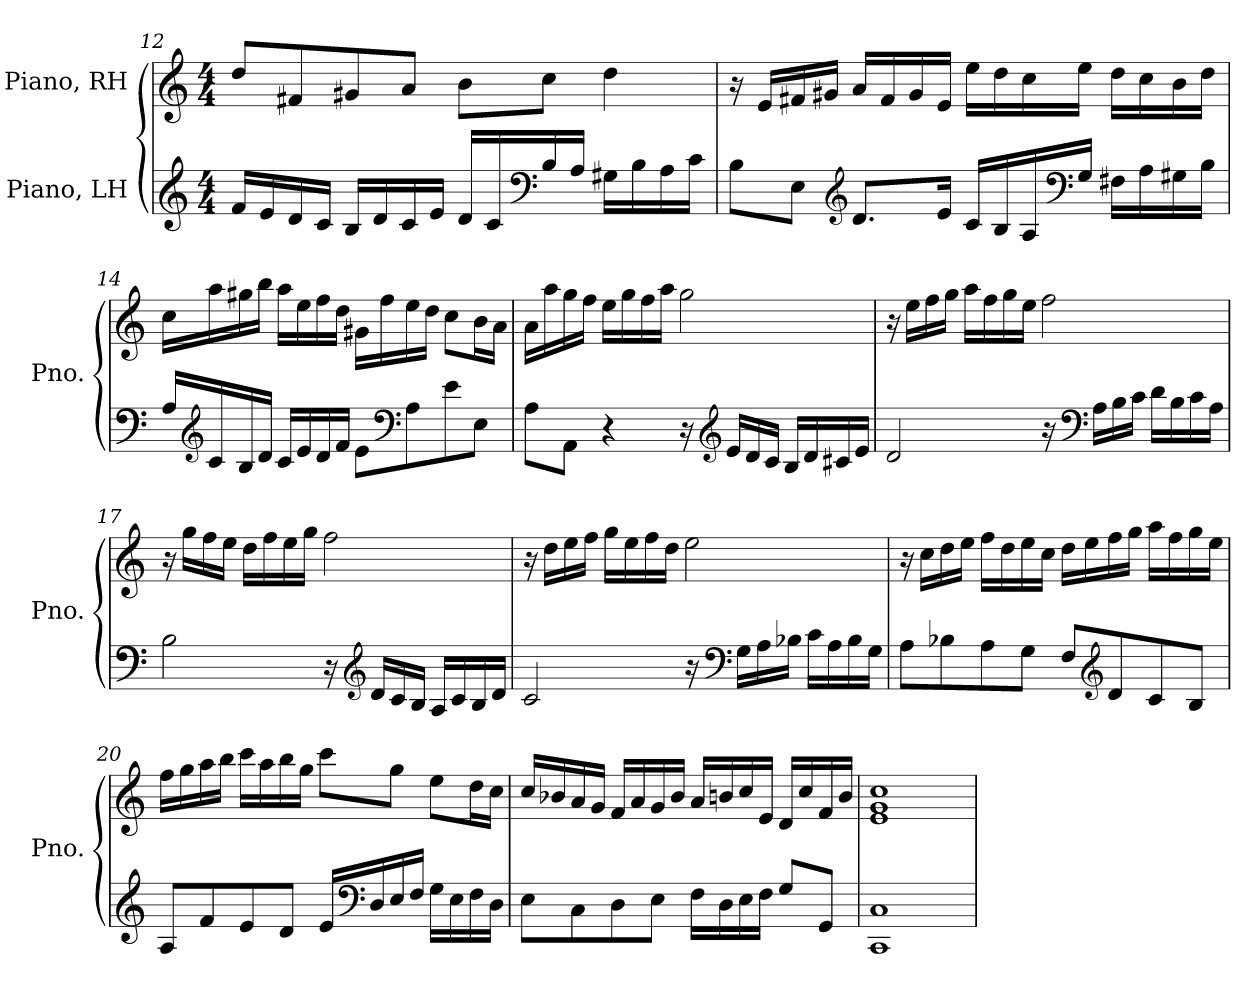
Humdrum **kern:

**kern	**kern
*part2	*part1
*staff2	*staff1
*I"Piano, LH	*I"Piano, RH
*I'Pno.	*I'Pno.
*clefG2	*clefG2
*k[]	*k[]
*M4/4	*M4/4
=12	=12
16f/LL	8dd/L
16e/	.
16d/	8f#X/
16c/JJ	.
16B/LL	8g#X/
16d/	.
16c/	8a/J
16e/JJ	.
16d/LL	8b\L
16c/	.
*clefF4	*
16B/	8cc\J
16A/JJ	.
16G#X\LL	4dd\
16B\	.
16A\	.
16c\JJ	.
!!LO:PB:g=z
=13	=13
8B\L	16r
.	16e/LL
8E\J	16f#X/
.	16g#X/JJ
*clefG2	*
8.d/L	16a/LL
.	16f#/
.	16g#/
16e/Jk	16e/JJ
16c/LL	16ee\LL
16B/	16dd\
16A/	16cc\
*clefF4	*
16G/JJ	16ee\JJ
16F#X\LL	16dd\LL
16A\	16cc\
16G#X\	16b\
16B\JJ	16dd\JJ
=14	=14
16A/LL	16cc\LL
*clefG2	*
16c/	16aa\
16B/	16gg#X\
16d/JJ	16bb\JJ
16c/LL	16aa\LL
16e/	16ee\
16d/	16ff\
16f/JJ	16dd\JJ
8e\L	16g#X\LL
.	16ff\
*clefF4	*
8A\	16ee\
.	16dd\JJ
8e\	8cc\L
8E\J	16b\L
.	16a\JJ
!!LO:LB:g=z
=15	=15
8A\L	16a\LL
.	16aa\
8AA\J	16gg\
.	16ff\JJ
4r	16ee\LL
.	16gg\
.	16ff\
.	16aa\JJ
16r	2gg\
*clefG2	*
16e/LL	.
16d/	.
16c/JJ	.
16B/LL	.
16d/	.
16c#X/	.
16e/JJ	.
=16	=16
2d/	16r
.	16ee\LL
.	16ff\
.	16gg\JJ
.	16aa\LL
.	16ff\
.	16gg\
.	16ee\JJ
16r	2ff\
*clefF4	*
16A\LL	.
16B\	.
16c\JJ	.
16d\LL	.
16B\	.
16c\	.
16A\JJ	.
!!LO:LB:g=z
=17	=17
2B\	16r
.	16gg\LL
.	16ff\
.	16ee\JJ
.	16dd\LL
.	16ff\
.	16ee\
.	16gg\JJ
16r	2ff\
*clefG2	*
16d/LL	.
16c/	.
16B/JJ	.
16A/LL	.
16c/	.
16B/	.
16d/JJ	.
=18	=18
2c/	16r
.	16dd\LL
.	16ee\
.	16ff\JJ
.	16gg\LL
.	16ee\
.	16ff\
.	16dd\JJ
16r	2ee\
*clefF4	*
16G\LL	.
16A\	.
16B-X\JJ	.
16c\LL	.
16A\	.
16B-\	.
16G\JJ	.
!!LO:LB:g=z
=19	=19
8A\L	16r
.	16cc\LL
8B-X\	16dd\
.	16ee\JJ
8A\	16ff\LL
.	16dd\
8G\J	16ee\
.	16cc\JJ
8F/L	16dd\LL
.	16ee\
*clefG2	*
8d/	16ff\
.	16gg\JJ
8c/	16aa\LL
.	16ff\
8B-/J	16gg\
.	16ee\JJ
=20	=20
8A/L	16ff\LL
.	16gg\
8f/	16aa\
.	16bb\JJ
8e/	16ccc\LL
.	16aa\
8d/J	16bb\
.	16gg\JJ
16e/LL	8ccc\L
*clefF4	*
16D/	.
16E/	8gg\J
16F/JJ	.
16G\LL	8ee\L
16E\	.
16F\	16dd\L
16D\JJ	16cc\JJ
!!LO:LB:g=z
=21	=21
8E\L	16cc/LL
.	16b-X/
8C\	16a/
.	16g/JJ
8D\	16f/LL
.	16a/
8E\J	16g/
.	16b-/JJ
16F\LL	16a/LL
16D\	16bn/
16E\	16cc/
16F\JJ	16e/JJ
8G/L	16d/LL
.	16cc/
8GG/J	16f/
.	16b/JJ
=22	=22
1CC 1C	1e 1g 1cc
=	=
*-	*-
